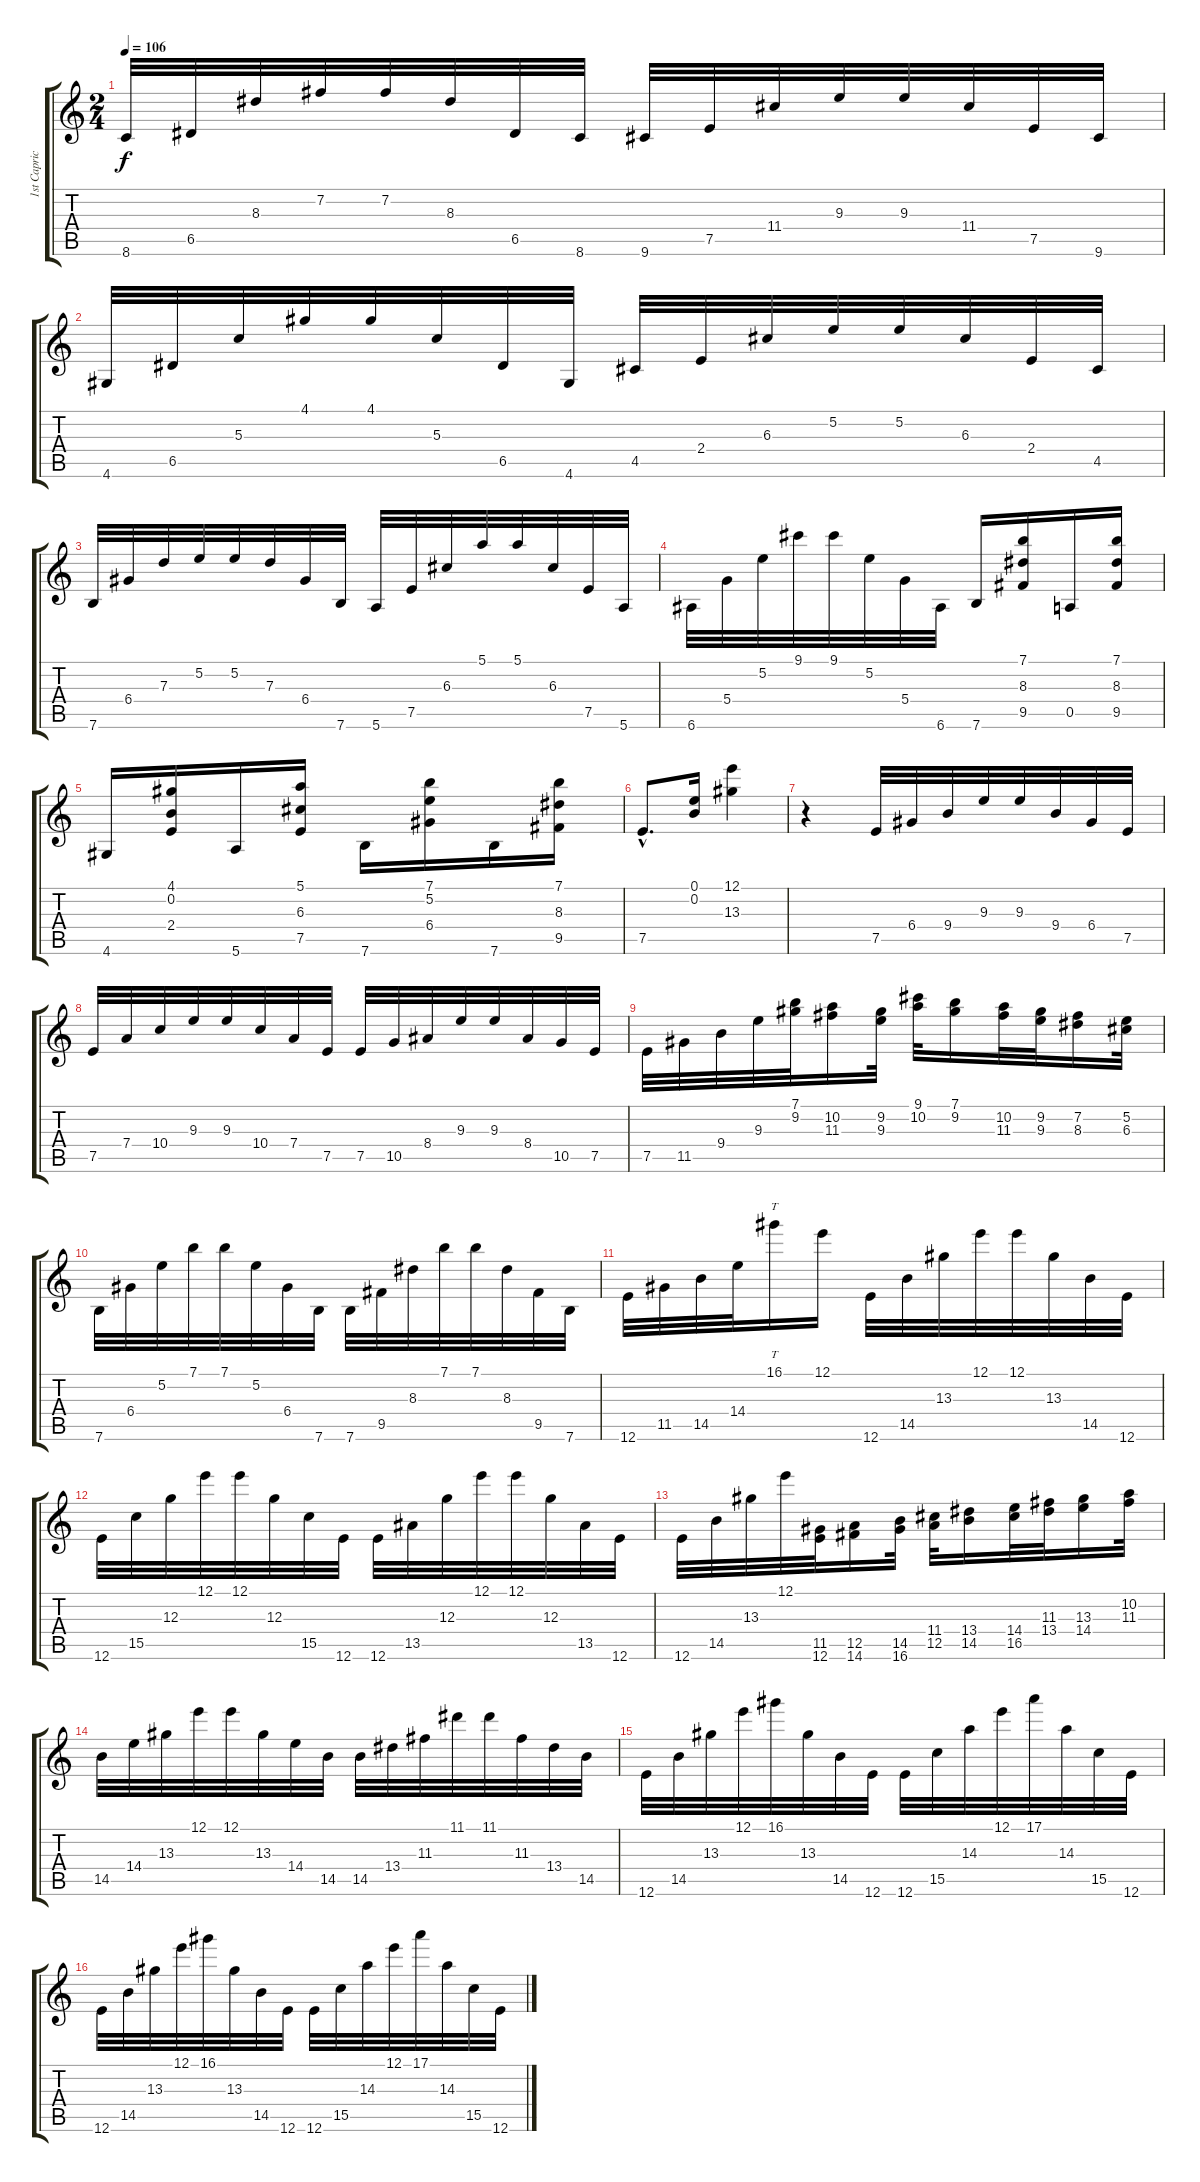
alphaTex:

\track ("1st Caprice" "1st Capric") {instrument overdrivenguitar}
\staff {score tabs}
\tuning (E4 B3 G3 D3 A2 E2) {hide}
\ts (2 4)
\tempo 106
\clef g2
\ks c
8.6.32{dy f} 6.5.32 8.3.32 7.2.32 7.2.32 8.3.32 6.5.32 8.6.32 9.6.32 7.5.32 11.4.32 9.3.32 9.3.32 11.4.32 7.5.32 9.6.32 |
4.6.32 6.5.32 5.3.32 4.1.32 4.1.32 5.3.32 6.5.32 4.6.32 4.5.32 2.4.32 6.3.32 5.2.32 5.2.32 6.3.32 2.4.32 4.5.32 |
7.6.32 6.4.32 7.3.32 5.2.32 5.2.32 7.3.32 6.4.32 7.6.32 5.6.32 7.5.32 6.3.32 5.1.32 5.1.32 6.3.32 7.5.32 5.6.32 |
6.6.32 5.4.32 5.2.32 9.1.32 9.1.32 5.2.32 5.4.32 6.6.32 7.6.16 (7.1 8.3 9.5).16 0.5.16 (7.1 8.3 9.5).16 |
4.6.16 (4.1 0.2 2.4).16 5.6.16 (5.1 6.3 7.5).16 7.6.16 (7.1 5.2 6.4).16 7.6.16 (7.1 8.3 9.5).16 |
7.5{hac}.8{d} (0.1 0.2).16 (12.1 13.3).4 |
r.4 7.5.32 6.4.32 9.4.32 9.3.32 9.3.32 9.4.32 6.4.32 7.5.32 |
7.5.32 7.4.32 10.4.32 9.3.32 9.3.32 10.4.32 7.4.32 7.5.32 7.5.32 10.5.32 8.4.32 9.3.32 9.3.32 8.4.32 10.5.32 7.5.32 |
7.5.32 11.5.32 9.4.32 9.3.32 (7.1 9.2).32 (10.2 11.3).16 (9.2 9.3).32 (9.1 10.2).32 (7.1 9.2).16 (10.2 11.3).32 (9.2 9.3).32 (7.2 8.3).16 (5.2 6.3).32 |
7.6.32 6.4.32 5.2.32 7.1.32 7.1.32 5.2.32 6.4.32 7.6.32 7.6.32 9.5.32 8.3.32 7.1.32 7.1.32 8.3.32 9.5.32 7.6.32 |
12.6.32 11.5.32 14.5.32 14.4.32 16.1.16{tt} 12.1.16 12.6.32 14.5.32 13.3.32 12.1.32 12.1.32 13.3.32 14.5.32 12.6.32 |
12.6.32 15.5.32 12.3.32 12.1.32 12.1.32 12.3.32 15.5.32 12.6.32 12.6.32 13.5.32 12.3.32 12.1.32 12.1.32 12.3.32 13.5.32 12.6.32 |
12.6.32 14.5.32 13.3.32 12.1.32 (11.5 12.6).32 (12.5 14.6).16 (14.5 16.6).32 (11.4 12.5).32 (13.4 14.5).16 (14.4 16.5).32 (11.3 13.4).32 (13.3 14.4).16 (10.2 11.3).32 |
14.5.32 14.4.32 13.3.32 12.1.32 12.1.32 13.3.32 14.4.32 14.5.32 14.5.32 13.4.32 11.3.32 11.1.32 11.1.32 11.3.32 13.4.32 14.5.32 |
12.6.32 14.5.32 13.3.32 12.1.32 16.1.32 13.3.32 14.5.32 12.6.32 12.6.32 15.5.32 14.3.32 12.1.32 17.1.32 14.3.32 15.5.32 12.6.32 |
12.6.32 14.5.32 13.3.32 12.1.32 16.1.32 13.3.32 14.5.32 12.6.32 12.6.32 15.5.32 14.3.32 12.1.32 17.1.32 14.3.32 15.5.32 12.6.32
